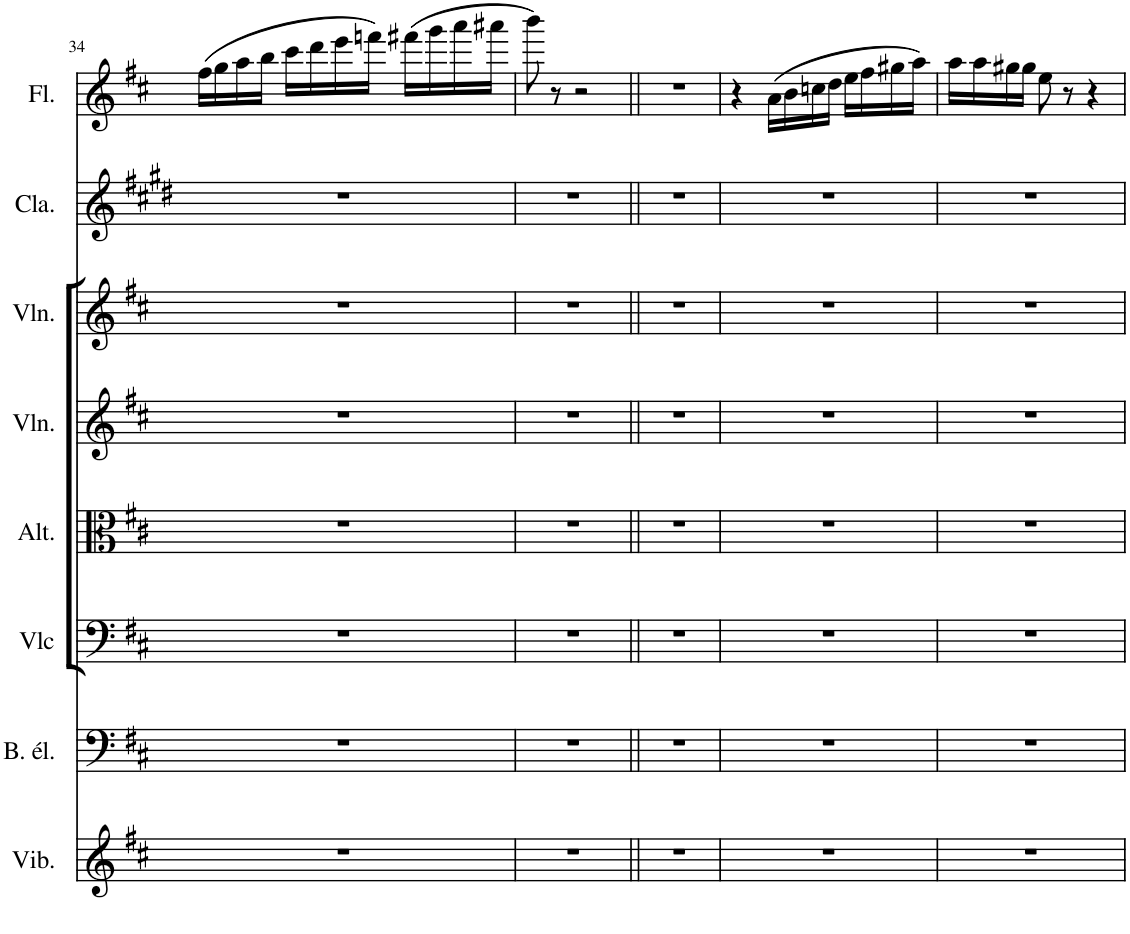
**kern	**kern	**kern	**kern	**kern	**kern	**kern	**kern
*part8	*part7	*part6	*part5	*part4	*part3	*part2	*part1
*staff8	*staff7	*staff6	*staff5	*staff4	*staff3	*staff2	*staff1
*I"Vibraphone	*I"Basse électrique	*I"Violoncelle	*I"Alto	*I"Violon	*I"Violon	*I"Clarinette	*I"Flûte
*I'Vib.	*I'B. él.	*I'Vlc	*I'Alt.	*I'Vln.	*I'Vln.	*I'Cla.	*I'Fl.
!!LO:PB:g=z
*clefG2	*clefF4	*clefF4	*clefC3	*clefG2	*clefG2	*clefG2	*clefG2
*	*Trd7c12	*	*	*	*	*Trd1c2	*
*k[f#c#]	*k[f#c#]	*k[f#c#]	*k[f#c#]	*k[f#c#]	*k[f#c#]	*k[f#c#g#d#]	*k[f#c#]
*M3/4	*M3/4	*M3/4	*M3/4	*M3/4	*M3/4	*M3/4	*M3/4
=34	=34	=34	=34	=34	=34	=34	=34
2.r	2.r	2.r	2.r	2.r	2.r	2.r	(16ff#\LL
.	.	.	.	.	.	.	16gg\
.	.	.	.	.	.	.	16aa\
.	.	.	.	.	.	.	16bb\JJ
.	.	.	.	.	.	.	16ccc#\LL
.	.	.	.	.	.	.	16ddd\
.	.	.	.	.	.	.	16eee\
.	.	.	.	.	.	.	16fffn\JJ)
.	.	.	.	.	.	.	(16fff#X\LL
.	.	.	.	.	.	.	16ggg\
.	.	.	.	.	.	.	16aaa\
.	.	.	.	.	.	.	16aaa#X\JJ
=35	=35	=35	=35	=35	=35	=35	=35
2.r	2.r	2.r	2.r	2.r	2.r	2.r	8bbb\)
.	.	.	.	.	.	.	8r
.	.	.	.	.	.	.	2r
=36||	=36||	=36||	=36||	=36||	=36||	=36||	=36||
2.r	2.r	2.r	2.r	2.r	2.r	2.r	2.r
=37	=37	=37	=37	=37	=37	=37	=37
2.r	2.r	2.r	2.r	2.r	2.r	2.r	4r
.	.	.	.	.	.	.	(16a\LL
.	.	.	.	.	.	.	16b\
.	.	.	.	.	.	.	16ccn\
.	.	.	.	.	.	.	16dd\JJ
.	.	.	.	.	.	.	16ee\LL
.	.	.	.	.	.	.	16ff#\
.	.	.	.	.	.	.	16gg#X\
.	.	.	.	.	.	.	16aa\JJ)
=38	=38	=38	=38	=38	=38	=38	=38
2.r	2.r	2.r	2.r	2.r	2.r	2.r	16aa\LL
.	.	.	.	.	.	.	16aa\
.	.	.	.	.	.	.	16gg#X\
.	.	.	.	.	.	.	16gg#\JJ
.	.	.	.	.	.	.	8ee\
.	.	.	.	.	.	.	8r
.	.	.	.	.	.	.	4r
=	=	=	=	=	=	=	=
*-	*-	*-	*-	*-	*-	*-	*-
